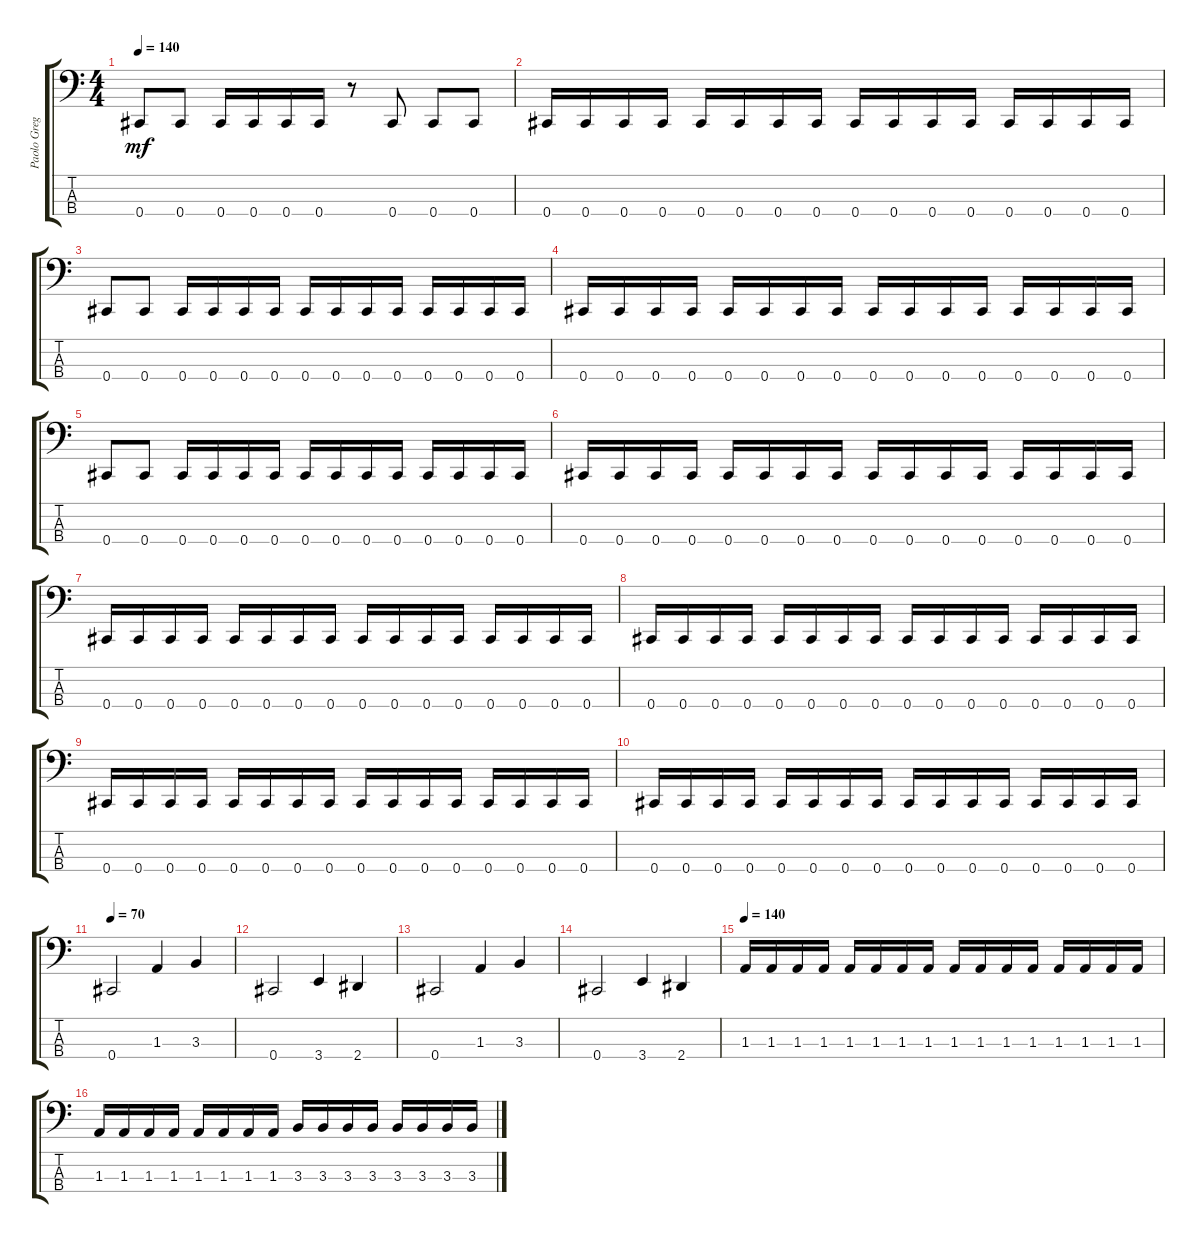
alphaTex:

\track ("Paolo Gregoletto" "Paolo Greg") {instrument electricbassfinger}
\staff {score tabs}
\tuning (Gb2 Db2 Ab1 Db1) {hide}
\ts (4 4)
\tempo 140
\clef f4
\ks c
0.4.8{dy mf} 0.4.8 0.4.16 0.4.16 0.4.16 0.4.16 r.8 0.4.8 0.4.8 0.4.8 |
0.4.16 0.4.16 0.4.16 0.4.16 0.4.16 0.4.16 0.4.16 0.4.16 0.4.16 0.4.16 0.4.16 0.4.16 0.4.16 0.4.16 0.4.16 0.4.16 |
0.4.8 0.4.8 0.4.16 0.4.16 0.4.16 0.4.16 0.4.16 0.4.16 0.4.16 0.4.16 0.4.16 0.4.16 0.4.16 0.4.16 |
0.4.16 0.4.16 0.4.16 0.4.16 0.4.16 0.4.16 0.4.16 0.4.16 0.4.16 0.4.16 0.4.16 0.4.16 0.4.16 0.4.16 0.4.16 0.4.16 |
0.4.8 0.4.8 0.4.16 0.4.16 0.4.16 0.4.16 0.4.16 0.4.16 0.4.16 0.4.16 0.4.16 0.4.16 0.4.16 0.4.16 |
0.4.16 0.4.16 0.4.16 0.4.16 0.4.16 0.4.16 0.4.16 0.4.16 0.4.16 0.4.16 0.4.16 0.4.16 0.4.16 0.4.16 0.4.16 0.4.16 |
0.4.16 0.4.16 0.4.16 0.4.16 0.4.16 0.4.16 0.4.16 0.4.16 0.4.16 0.4.16 0.4.16 0.4.16 0.4.16 0.4.16 0.4.16 0.4.16 |
0.4.16 0.4.16 0.4.16 0.4.16 0.4.16 0.4.16 0.4.16 0.4.16 0.4.16 0.4.16 0.4.16 0.4.16 0.4.16 0.4.16 0.4.16 0.4.16 |
0.4.16 0.4.16 0.4.16 0.4.16 0.4.16 0.4.16 0.4.16 0.4.16 0.4.16 0.4.16 0.4.16 0.4.16 0.4.16 0.4.16 0.4.16 0.4.16 |
0.4.16 0.4.16 0.4.16 0.4.16 0.4.16 0.4.16 0.4.16 0.4.16 0.4.16 0.4.16 0.4.16 0.4.16 0.4.16 0.4.16 0.4.16 0.4.16 |
\tempo 70
0.4.2 1.3.4 3.3.4 |
0.4.2 3.4.4 2.4.4 |
0.4.2 1.3.4 3.3.4 |
0.4.2 3.4.4 2.4.4 |
\tempo 140
1.3.16 1.3.16 1.3.16 1.3.16 1.3.16 1.3.16 1.3.16 1.3.16 1.3.16 1.3.16 1.3.16 1.3.16 1.3.16 1.3.16 1.3.16 1.3.16 |
1.3.16 1.3.16 1.3.16 1.3.16 1.3.16 1.3.16 1.3.16 1.3.16 3.3.16 3.3.16 3.3.16 3.3.16 3.3.16 3.3.16 3.3.16 3.3.16
